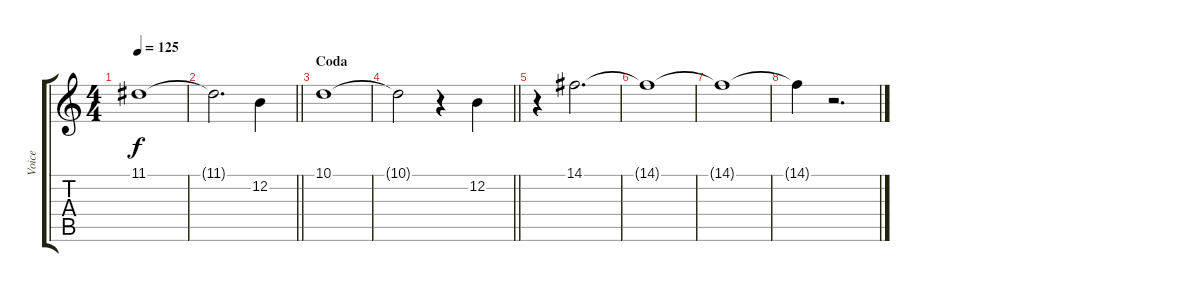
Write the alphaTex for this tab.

\track ("Voice" "Voice") {instrument lead6voice}
\staff {score tabs}
\tuning (E4 B3 G3 D3 A2 E2) {hide}
\ts (4 4)
\tempo 125
\clef g2
\ks c
11.1.1{dy f} |
\barLineRight lightlight
11.1{t}.2{d} 12.2.4 |
\section ("" "Coda")
10.1.1 |
\barLineRight lightlight
10.1{t}.2 r.4 12.2.4 |
r.4 14.1.2{d} |
14.1{t}.1 |
14.1{t}.1 |
14.1{t}.4 r.2{d}
